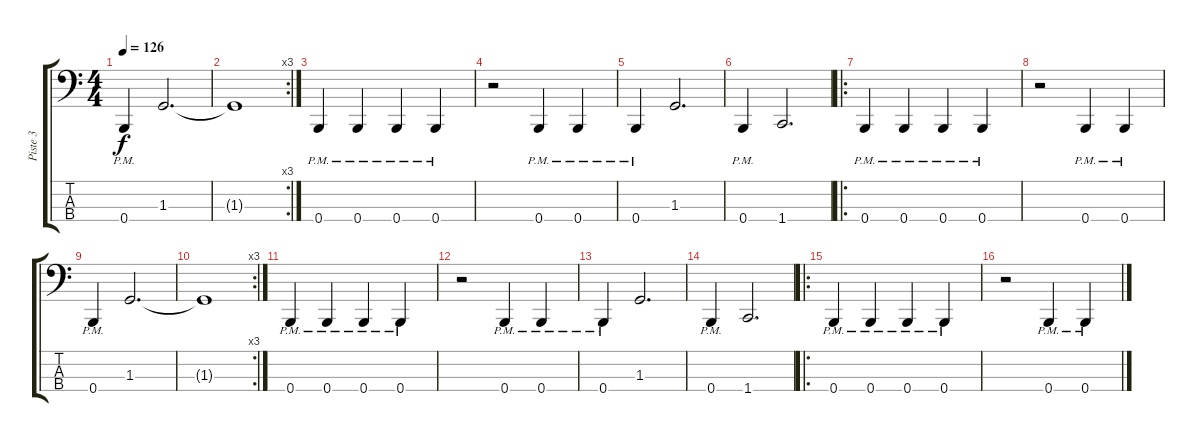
\track ("Piste 3" "Piste 3") {instrument electricbassfinger}
\staff {score tabs}
\tuning (E2 B1 Gb1 B0) {hide}
\ts (4 4)
\tempo 126
\clef f4
\ks c
0.4{pm}.4{dy f} 1.3.2{d} |
\rc 3
1.3{t}.1 |
0.4{pm}.4 0.4{pm}.4 0.4{pm}.4 0.4{pm}.4 |
r.2 0.4{pm}.4 0.4{pm}.4 |
0.4{pm}.4 1.3.2{d} |
0.4{pm}.4 1.4.2{d} |
\ro
0.4{pm}.4 0.4{pm}.4 0.4{pm}.4 0.4{pm}.4 |
r.2 0.4{pm}.4 0.4{pm}.4 |
0.4{pm}.4 1.3.2{d} |
\rc 3
1.3{t}.1 |
0.4{pm}.4 0.4{pm}.4 0.4{pm}.4 0.4{pm}.4 |
r.2 0.4{pm}.4 0.4{pm}.4 |
0.4{pm}.4 1.3.2{d} |
0.4{pm}.4 1.4.2{d} |
\ro
0.4{pm}.4 0.4{pm}.4 0.4{pm}.4 0.4{pm}.4 |
r.2 0.4{pm}.4 0.4{pm}.4
